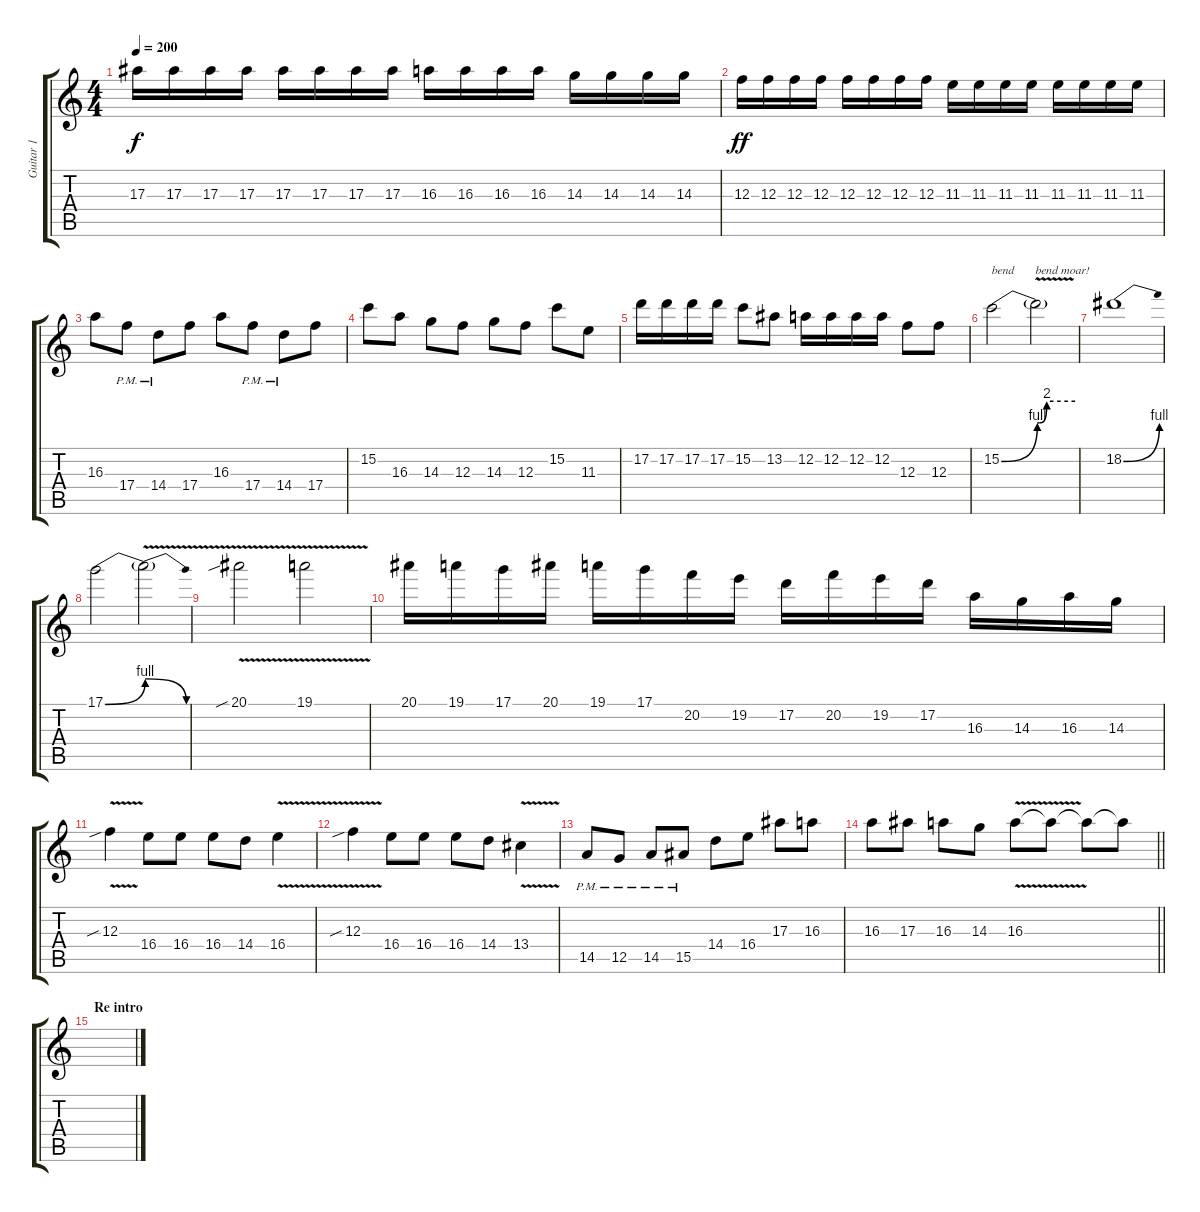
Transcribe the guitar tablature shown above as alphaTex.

\track ("Guitar 1" "Guitar 1") {instrument distortionguitar}
\staff {score tabs}
\tuning (D4 A3 F3 C3 G2 D2) {hide}
\ts (4 4)
\tempo 200
\clef g2
\ks c
17.3.16{dy f} 17.3.16 17.3.16 17.3.16 17.3.16 17.3.16 17.3.16 17.3.16 16.3.16 16.3.16 16.3.16 16.3.16 14.3.16 14.3.16 14.3.16 14.3.16 |
12.3.16{dy ff} 12.3.16 12.3.16 12.3.16 12.3.16 12.3.16 12.3.16 12.3.16 11.3.16 11.3.16 11.3.16 11.3.16 11.3.16 11.3.16 11.3.16 11.3.16 |
16.3.8 17.4{pm}.8 14.4{pm}.8 17.4.8 16.3.8 17.4{pm}.8 14.4{pm}.8 17.4.8 |
15.2.8 16.3.8 14.3.8 12.3.8 14.3.8 12.3.8 15.2.8 11.3.8 |
17.2.16 17.2.16 17.2.16 17.2.16 15.2.8 13.2.8 12.2.16 12.2.16 12.2.16 12.2.16 12.3.8 12.3.8 |
15.2{be (bend 0 0 60 4)}.2{txt "bend"} 15.2{be (custom 0 4 3 4 15 8 60 8) v t}.2{txt "bend moar!"} |
18.2{be (bend 0 0 60 4)}.1 |
17.1{be (bend 0 0 60 4)}.2 17.1{be (release 0 4 60 0) v t}.2 |
20.1{v sib}.2 19.1{v}.2 |
20.1.16 19.1.16 17.1.16 20.1.16 19.1.16 17.1.16 20.2.16 19.2.16 17.2.16 20.2.16 19.2.16 17.2.16 16.3.16 14.3.16 16.3.16 14.3.16 |
12.3{v sib}.4 16.4.8 16.4.8 16.4.8 14.4.8 16.4{v}.4 |
12.3{v sib}.4 16.4.8 16.4.8 16.4.8 14.4.8 13.4{v}.4 |
14.5{pm}.8 12.5{pm}.8 14.5{pm}.8 15.5{pm}.8 14.4.8 16.4.8 17.3.8 16.3.8 |
\barLineRight lightlight
16.3.8 17.3.8 16.3.8 14.3.8 16.3{v}.8 16.3{t}.8 16.3{t}.8 16.3{t}.8 |
\section ("" "Re intro")
